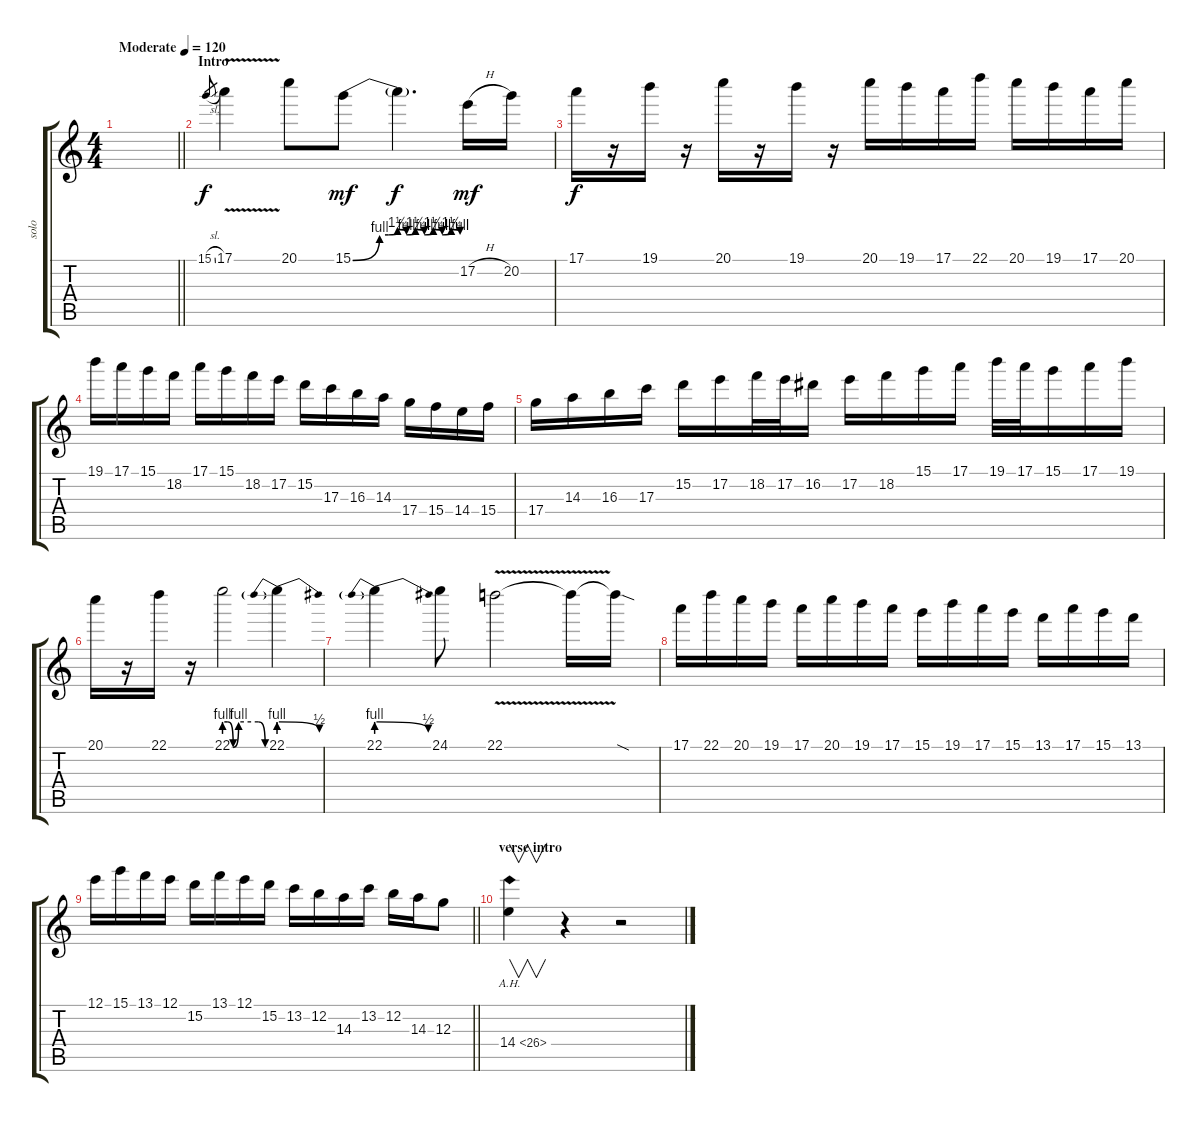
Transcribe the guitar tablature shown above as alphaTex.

\track ("solo" "solo") {instrument overdrivenguitar}
\staff {score tabs}
\tuning (E4 B3 G3 D3 A2 D2) {hide}
\ts (4 4)
\tempo (120 "Moderate")
\clef g2
\barLineRight lightlight
\ks c
|
\section ("" "Intro")
15.1{sl}.8{gr} 17.1{v}.4 20.1.8 15.1{be (custom 0 0 15 4 20 4 25 5 30 4 35 5 40 4 45 5 50 4 55 5 60 4)}.8{dy mf} 15.1{t}.4{d dy f} 17.2{h}.16{dy mf} 20.2.16 |
17.1.16{dy f} r.16 19.1.16 r.16 20.1.16 r.16 19.1.16 r.16 20.1.16 19.1.16 17.1.16 22.1.16 20.1.16 19.1.16 17.1.16 20.1.16 |
19.1.16 17.1.16 15.1.16 18.2.16 17.1.16 15.1.16 18.2.16 17.2.16 15.2.16 17.3.16 16.3.16 14.3.16 17.4.16 15.4.16 14.4.16 15.4.16 |
17.4.16 14.3.16 16.3.16 17.3.16 15.2.16 17.2.16 18.2.32 17.2.32 16.2.16 17.2.16 18.2.16 15.1.16 17.1.16 19.1.32 17.1.32 15.1.16 17.1.16 19.1.16 |
20.1.16 r.16 22.1.16 r.16 22.1{be (custom 0 4 5 4 13 0 21 4 50 4 60 0)}.2 22.1{be (prebendrelease 0 4 60 2)}.4 |
22.1{be (prebendrelease 0 4 60 2)}.4 24.1.8 22.1{v}.2 22.1{t}.16 22.1{sod t}.16 |
17.1.16 22.1.16 20.1.16 19.1.16 17.1.16 20.1.16 19.1.16 17.1.16 15.1.16 19.1.16 17.1.16 15.1.16 13.1.16 17.1.16 15.1.16 13.1.16 |
\barLineRight lightlight
12.1.16 15.1.16 13.1.16 12.1.16 15.2.16 13.1.16 12.1.16 15.2.16 13.2.16 12.2.16 14.3.16 13.2.16 12.2.16 14.3.16 12.3.8 |
\section ("" "verse intro")
14.4{ah 12}.4{v} r.4 r.2
